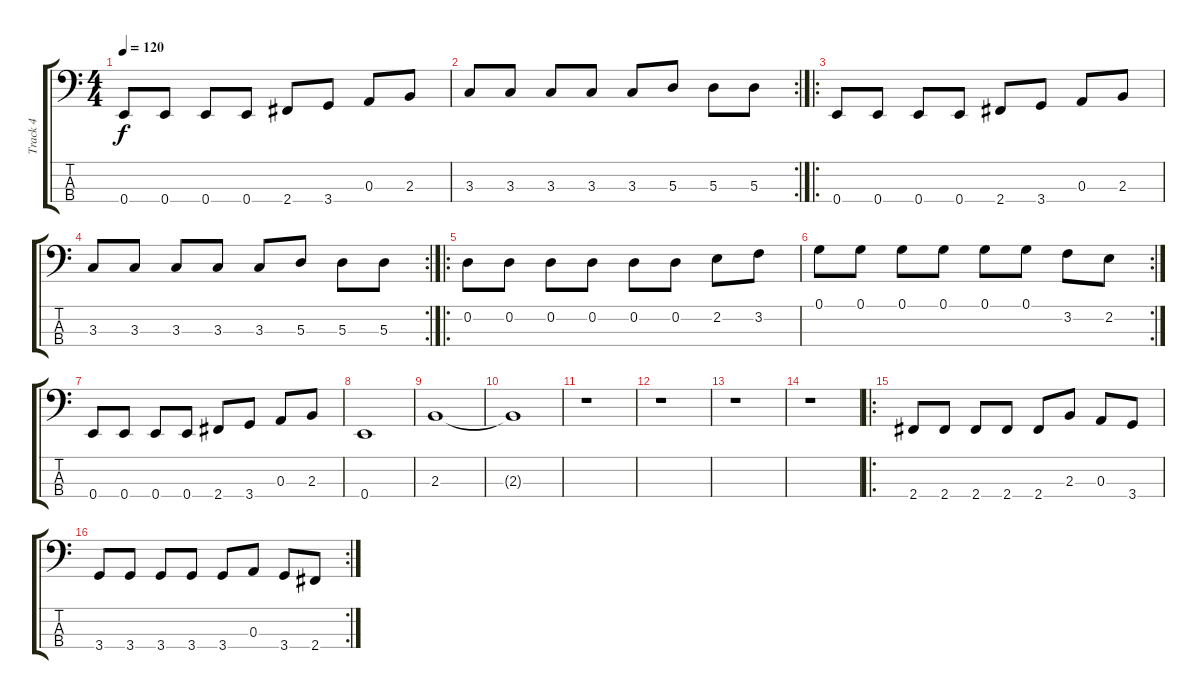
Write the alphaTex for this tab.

\track ("Track 4" "Track 4") {instrument electricbassfinger}
\staff {score tabs}
\tuning (G2 D2 A1 E1) {hide}
\ts (4 4)
\tempo 120
\clef f4
\ks c
0.4.8{dy f instrument electricbassfinger} 0.4.8 0.4.8 0.4.8 2.4.8 3.4.8 0.3.8 2.3.8 |
\rc 2
3.3.8 3.3.8 3.3.8 3.3.8 3.3.8 5.3.8 5.3.8 5.3.8 |
\ro
0.4.8 0.4.8 0.4.8 0.4.8 2.4.8 3.4.8 0.3.8 2.3.8 |
\rc 2
3.3.8 3.3.8 3.3.8 3.3.8 3.3.8 5.3.8 5.3.8 5.3.8 |
\ro
0.2.8 0.2.8 0.2.8 0.2.8 0.2.8 0.2.8 2.2.8 3.2.8 |
\rc 2
0.1.8 0.1.8 0.1.8 0.1.8 0.1.8 0.1.8 3.2.8 2.2.8 |
0.4.8 0.4.8 0.4.8 0.4.8 2.4.8 3.4.8 0.3.8 2.3.8 |
0.4.1 |
2.3.1 |
2.3{t}.1 |
r.1 |
r.1 |
r.1 |
r.1 |
\ro
2.4.8 2.4.8 2.4.8 2.4.8 2.4.8 2.3.8 0.3.8 3.4.8 |
\rc 2
3.4.8 3.4.8 3.4.8 3.4.8 3.4.8 0.3.8 3.4.8 2.4.8
